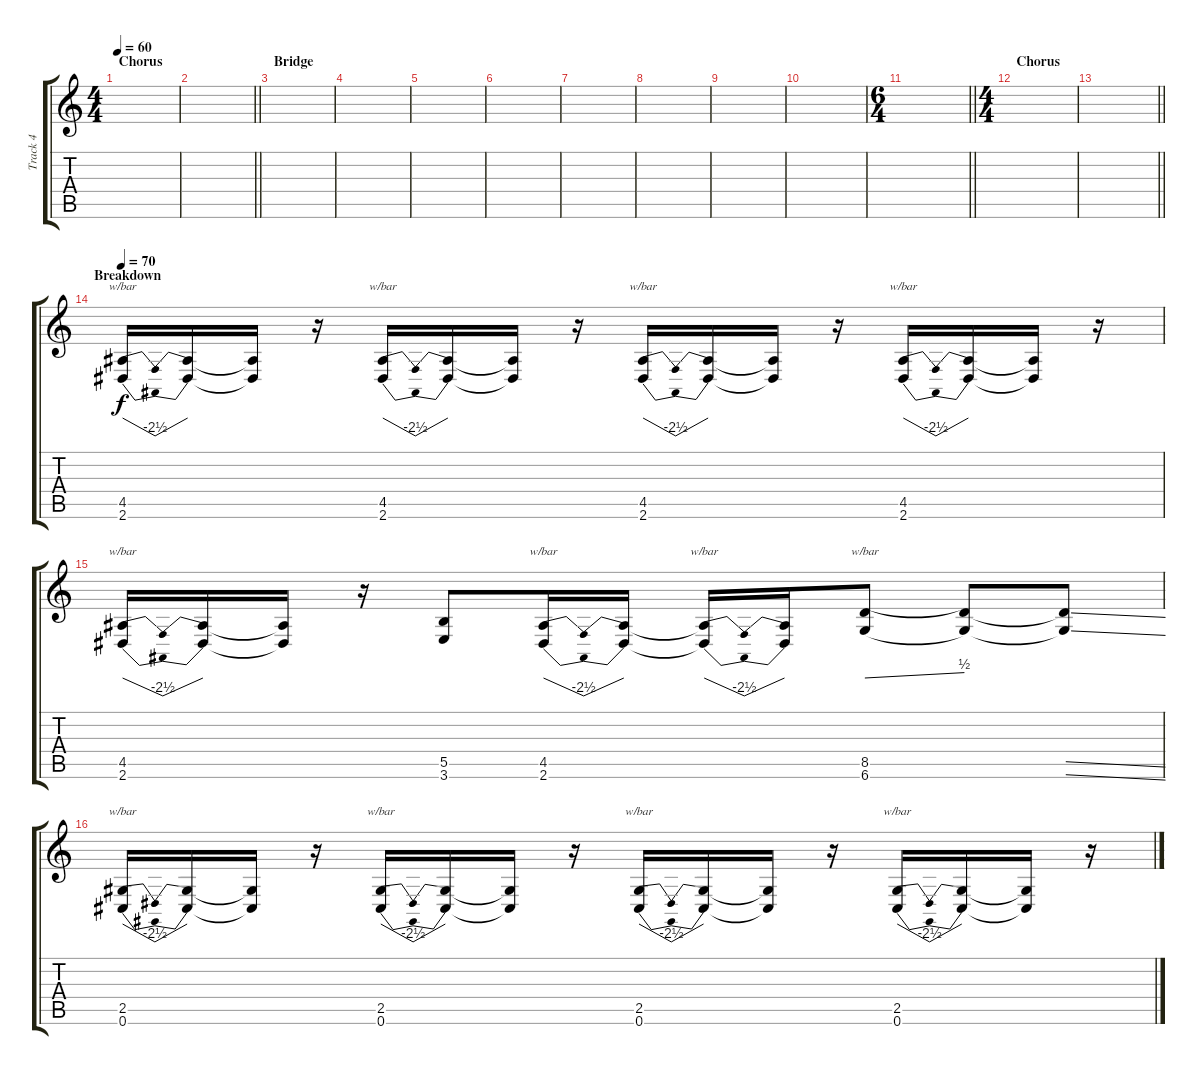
\track ("Track 4" "Track 4") {instrument distortionguitar}
\staff {score tabs}
\tuning (Db4 Ab3 E3 B2 Gb2 Db2) {hide}
\ts (4 4)
\section ("" "Chorus")
\tempo 60
\clef g2
\ks c
|
\barLineRight lightlight
|
\section ("" "Bridge")
|
|
|
|
|
|
|
|
\ts (6 4)
\barLineRight lightlight
|
\ts (4 4)
\section ("" "Chorus")
|
\barLineRight lightlight
|
\section ("" "Breakdown")
\tempo 70
(4.5 2.6).16{tbe (dip default 0 0 30 -10 60 0)} (4.5{t} 2.6{t}).16 (4.5{t} 2.6{t}).16 r.16 (4.5 2.6).16{tbe (dip default 0 0 30 -10 60 0)} (4.5{t} 2.6{t}).16 (4.5{t} 2.6{t}).16 r.16 (4.5 2.6).16{tbe (dip default 0 0 30 -10 60 0)} (4.5{t} 2.6{t}).16 (4.5{t} 2.6{t}).16 r.16 (4.5 2.6).16{tbe (dip default 0 0 30 -10 60 0)} (4.5{t} 2.6{t}).16 (4.5{t} 2.6{t}).16 r.16 |
(4.5 2.6).16{tbe (dip default 0 0 30 -10 60 0)} (4.5{t} 2.6{t}).16 (4.5{t} 2.6{t}).16 r.16 (5.5 3.6).8 (4.5 2.6).16{tbe (dip default 0 0 30 -10 60 0)} (4.5{t} 2.6{t}).16 (4.5{t} 2.6{t}).16{tbe (dip default 0 0 30 -10 60 0)} (4.5{t} 2.6{t}).16 (8.5 6.6).8{tbe (dive default 0 0 60 2)} (8.5{t} 6.6{t}).8 (8.5{ss t} 6.6{ss t}).8 |
(2.5 0.6).16{tbe (dip default 0 0 30 -10 60 0)} (2.5{t} 0.6{t}).16 (2.5{t} 0.6{t}).16 r.16 (2.5 0.6).16{tbe (dip default 0 0 30 -10 60 0)} (2.5{t} 0.6{t}).16 (2.5{t} 0.6{t}).16 r.16 (2.5 0.6).16{tbe (dip default 0 0 30 -10 60 0)} (2.5{t} 0.6{t}).16 (2.5{t} 0.6{t}).16 r.16 (2.5 0.6).16{tbe (dip default 0 0 30 -10 60 0)} (2.5{t} 0.6{t}).16 (2.5{t} 0.6{t}).16 r.16
